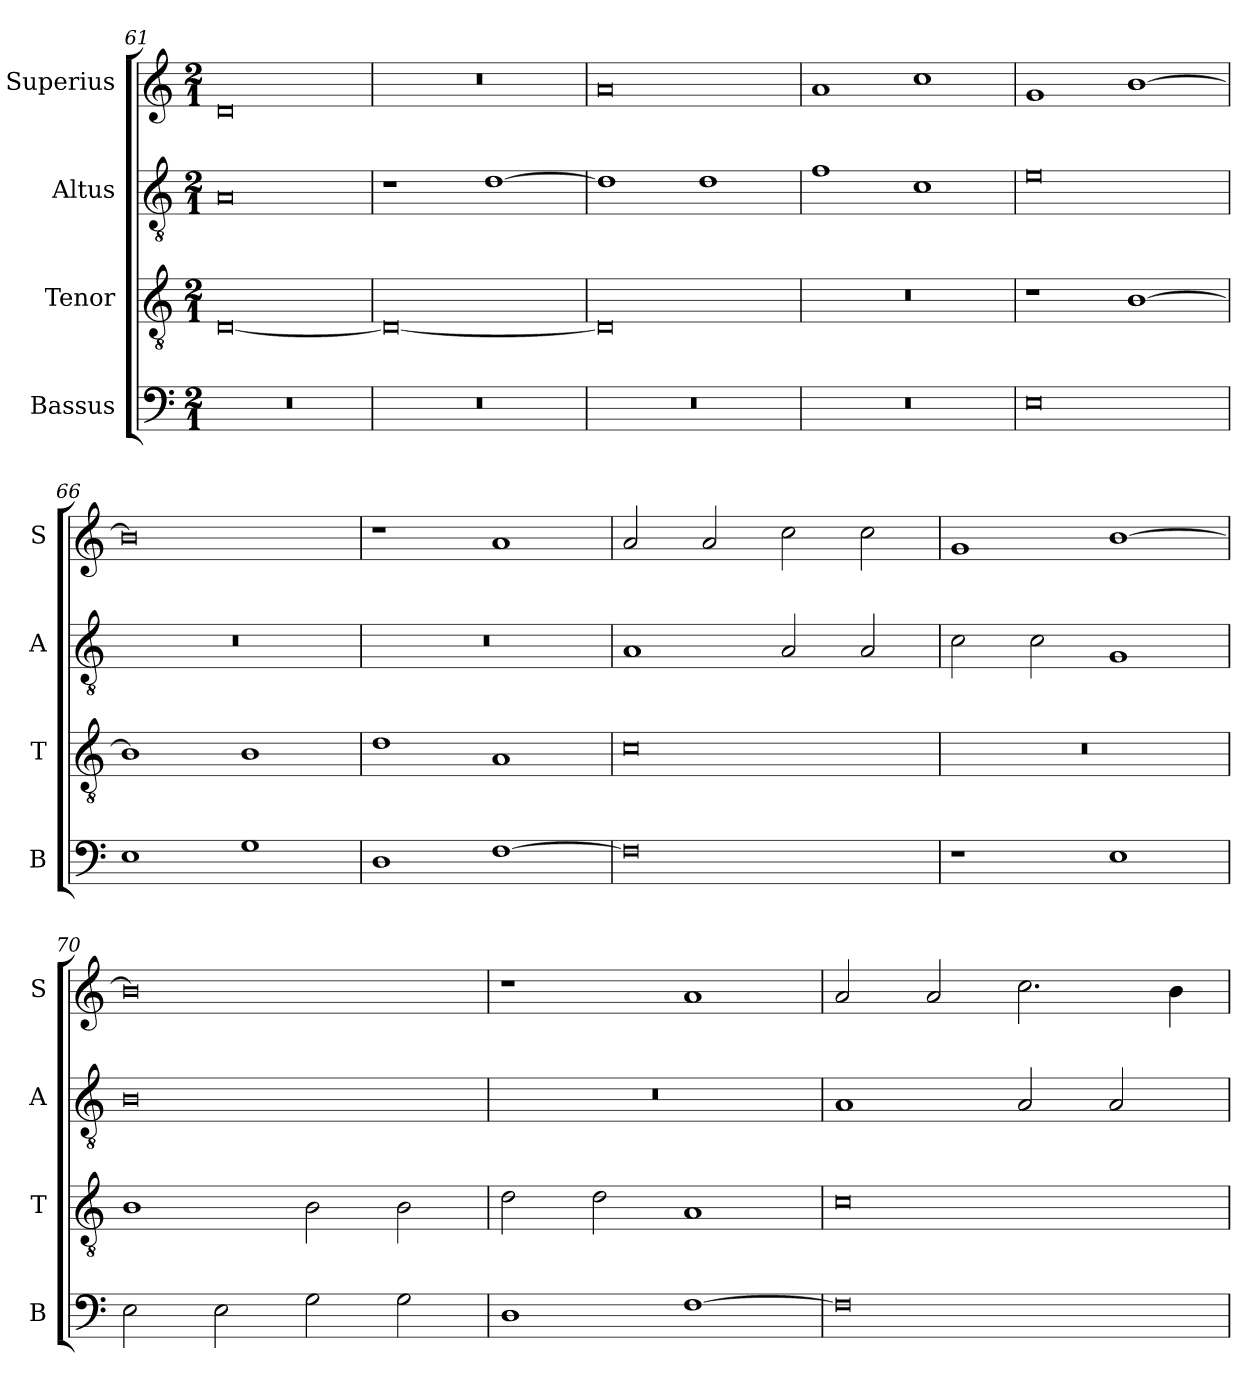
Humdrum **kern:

**kern	**kern	**kern	**kern
*part4	*part3	*part2	*part1
*staff4	*staff3	*staff2	*staff1
*I"Bassus	*I"Tenor	*I"Altus	*I"Superius
*I'B	*I'T	*I'A	*I'S
*clefF4	*clefGv2	*clefGv2	*clefG2
*k[]	*k[]	*k[]	*k[]
*M2/1	*M2/1	*M2/1	*M2/1
=61	=61	=61	=61
0r	[0D	0A	0d
=62	=62	=62	=62
0r	0D_	1r	0r
.	.	[1d	.
=63	=63	=63	=63
0r	0D]	1d]	0a
.	.	1d	.
=64	=64	=64	=64
0r	0r	1f	1a
.	.	1c	1cc
=65	=65	=65	=65
0E	1r	0e	1g
.	[1B	.	[1b
=66	=66	=66	=66
1E	1B]	0r	0b]
1G	1B	.	.
=67	=67	=67	=67
1D	1d	0r	1r
[1F	1A	.	1a
=68	=68	=68	=68
0F]	0c	1A	2a/
.	.	.	2a/
.	.	2A/	2cc\
.	.	2A/	2cc\
=69	=69	=69	=69
1r	0r	2c\	1g
.	.	2c\	.
1E	.	1G	[1b
=70	=70	=70	=70
2E\	1B	0B	0b]
2E\	.	.	.
2G\	2B\	.	.
2G\	2B\	.	.
=71	=71	=71	=71
1D	2d\	0r	1r
.	2d\	.	.
[1F	1A	.	1a
=72	=72	=72	=72
0F]	0c	1A	2a/
.	.	.	2a/
.	.	2A/	2.cc\
.	.	2A/	.
.	.	.	4b\
=	=	=	=
*-	*-	*-	*-
